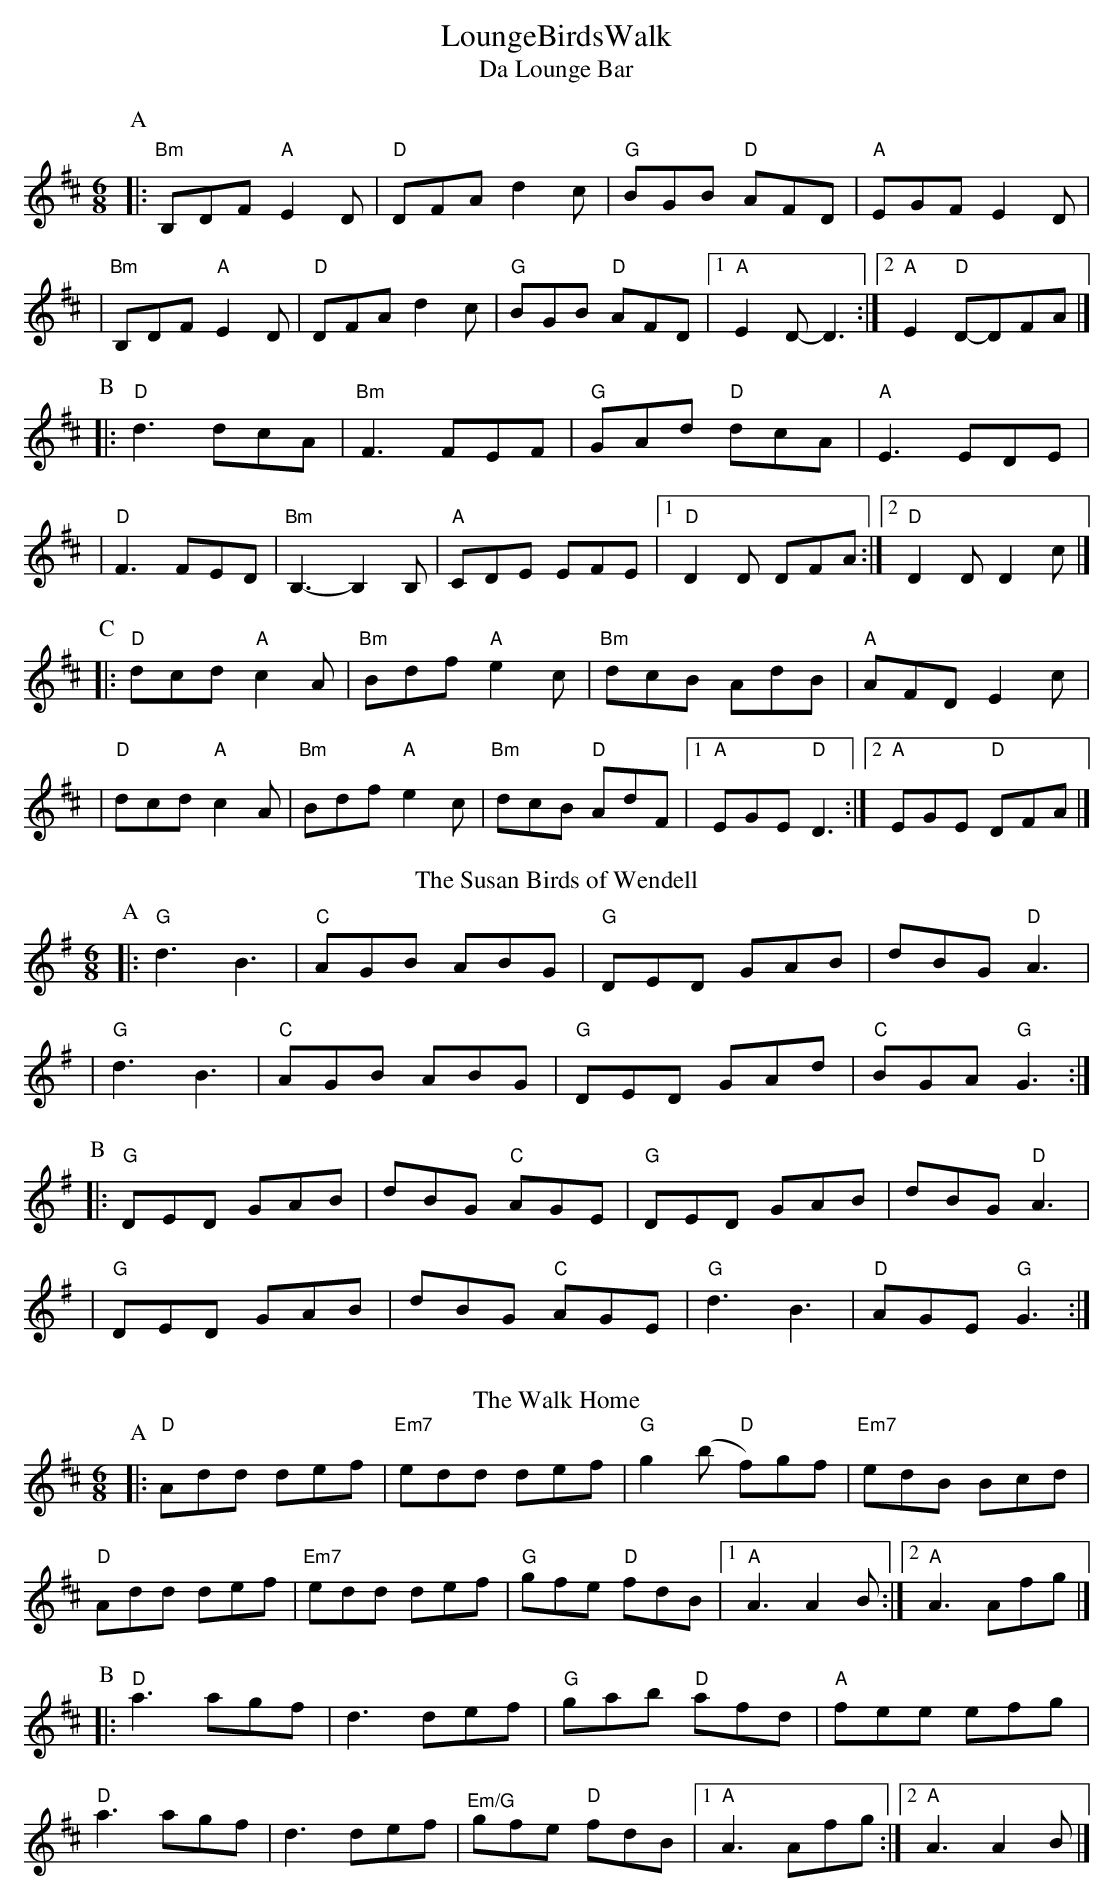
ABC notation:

X:1
T:LoungeBirdsWalk
T:
T:Da Lounge Bar
M:6/8
K:Dmaj
P:A
|:"Bm" B,DF "A" E2 D |"D" DFA d2 c |"G" BGB "D"AFD |"A"EGF E2 D |
|"Bm" B,DF "A" E2 D |"D" DFA d2 c |"G" BGB "D"AFD |1 "A" E2 D-D3 :|2 "A"E2 "D" D-DFA |]
P:B
|:"D"d3 dcA |"Bm"F3 FEF | "G"GAd "D"dcA | "A"E3 EDE |
|"D"F3 FED | "Bm"B,3-B,2 B, | "A" CDE EFE |1 "D"D2 D DFA :|2 "D"D2 D D2 c |]
P:C
|:"D"dcd "A"c2 A | "Bm"Bdf "A"e2 c | "Bm"dcB AdB | "A"AFD E2 c|
| "D"dcd "A"c2 A | "Bm"Bdf "A"e2 c | "Bm"dcB "D"AdF |1"A"EGE "D"D3 :|2"A"EGE "D"DFA |]
T:The Susan Birds of Wendell
M:6/8
K:Gmaj
P:A
|:"G" d3 B3 |"C" AGB ABG |"G" DED GAB |dBG"D" A3 |
|"G" d3 B3 | "C" AGB ABG | "G" DED GAd | "C" BGA "G" G3 :|]
P:B
|:"G"DED GAB | dBG "C"AGE |"G" DED GAB | dBG"D" A3 |
|"G" DED GAB | dBG"C" AGE |"G" d3 B3 |"D" AGE "G" G3 :|
T:The Walk Home
M:6/8
K:Dmaj
P:A
|:"D" Add def |"Em7" edd def |"G" g2 (b"D" f)gf |"Em7" edB Bcd |
"D" Add def |"Em7" edd def |"G" gfe "D"fdB|1 "A"A3 A2 B :|2"A" A3 Afg |]
P:B
|:"D" a3 agf | d3 def | "G"gab "D"afd | "A"fee efg |
"D" a3 agf | d3 def |"^Em/G" gfe "D"fdB|1 "A"A3 Afg :|2"A" A3 A2 B|]
